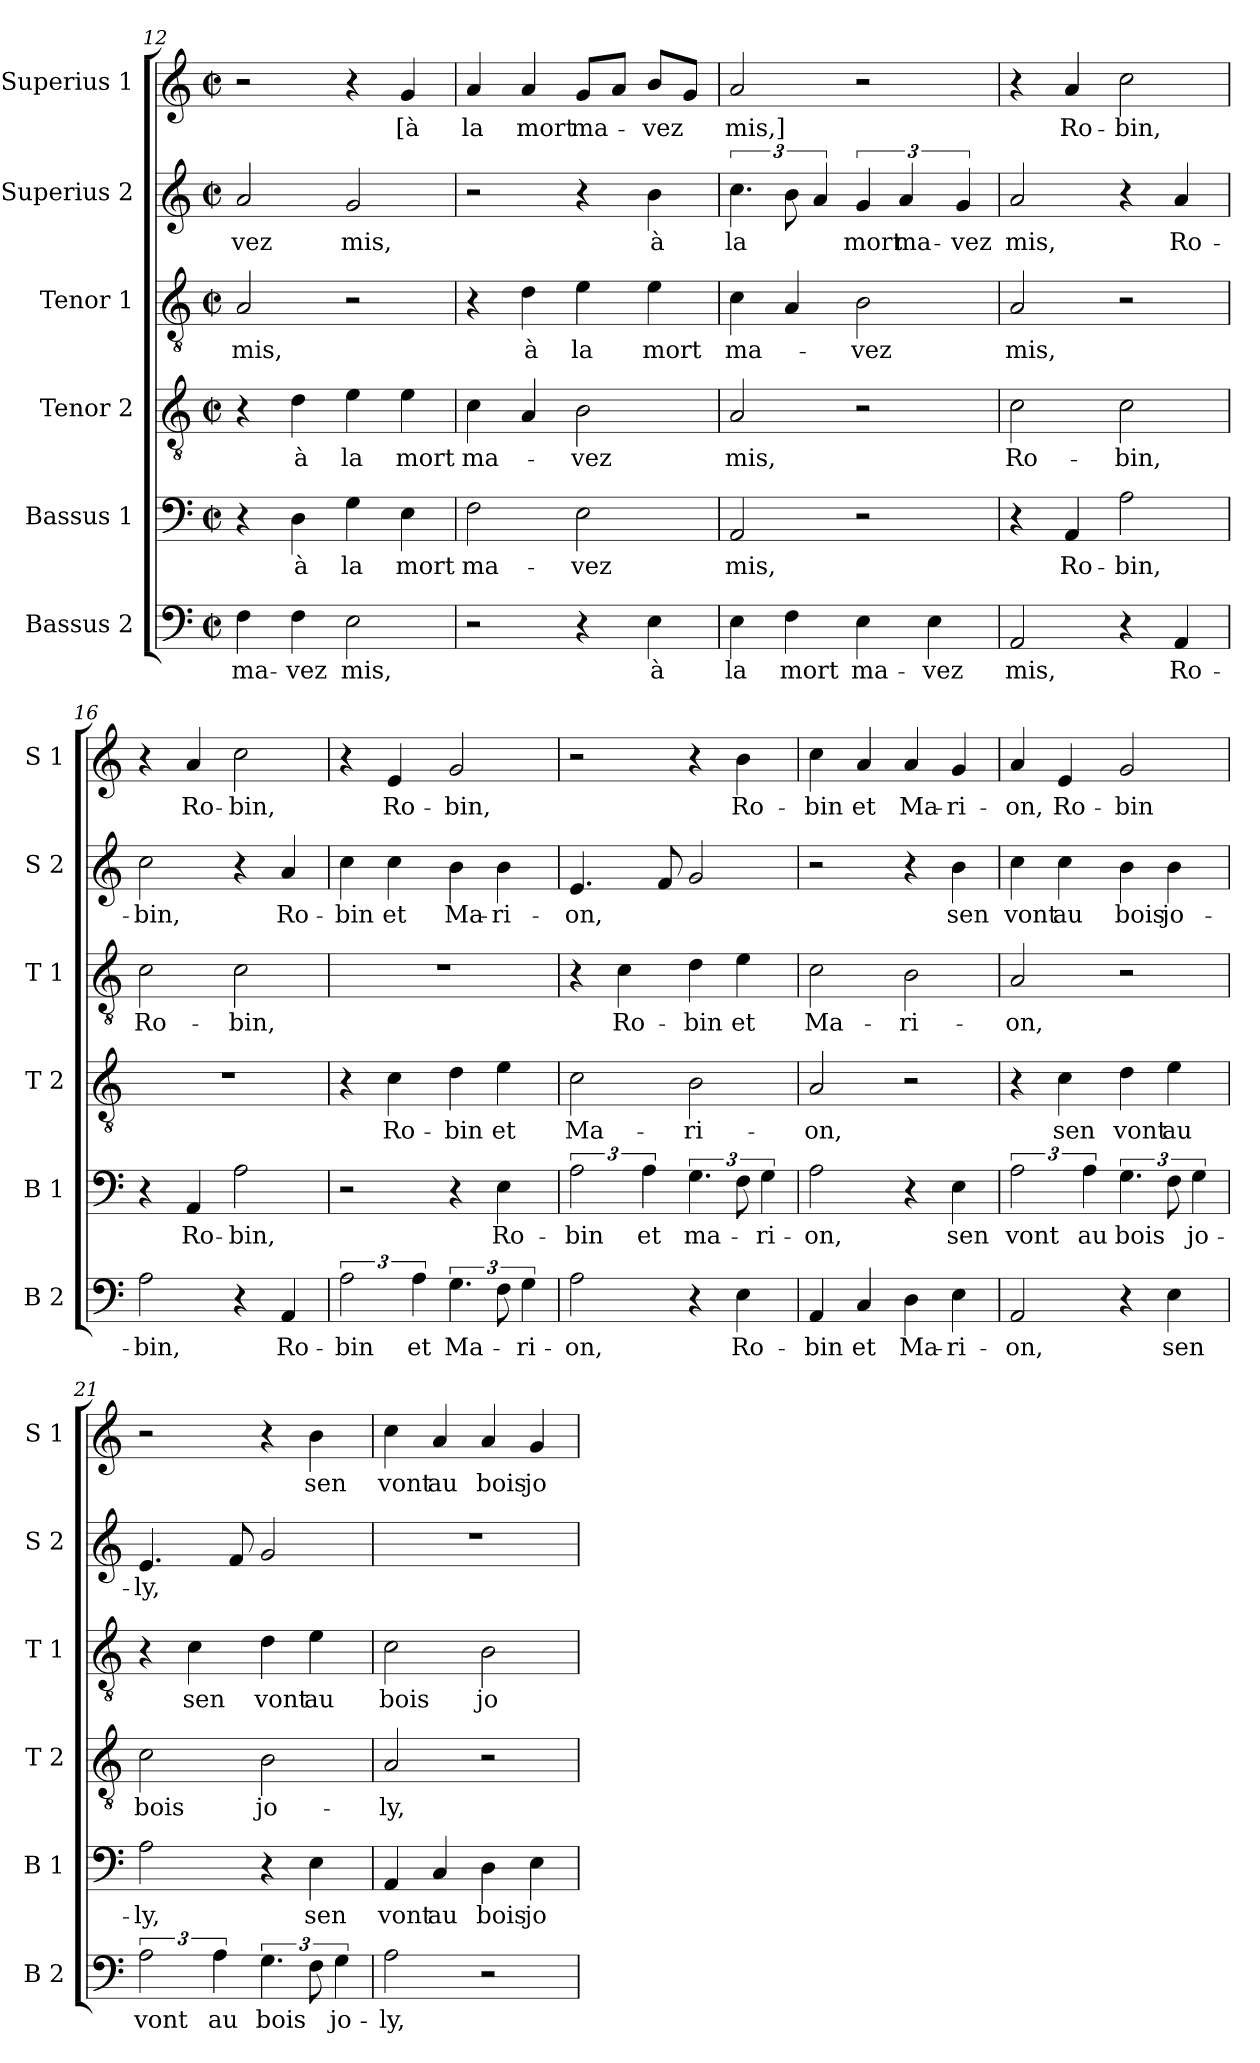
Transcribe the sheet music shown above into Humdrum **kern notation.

**kern	**text	**kern	**text	**kern	**text	**kern	**text	**kern	**text	**kern	**text
*part6	*part6	*part5	*part5	*part4	*part4	*part3	*part3	*part2	*part2	*part1	*part1
*staff6	*staff6	*staff5	*staff5	*staff4	*staff4	*staff3	*staff3	*staff2	*staff2	*staff1	*staff1
*I"Bassus 2	*	*I"Bassus 1	*	*I"Tenor 2	*	*I"Tenor 1	*	*I"Superius 2	*	*I"Superius 1	*
*I'B 2	*	*I'B 1	*	*I'T 2	*	*I'T 1	*	*I'S 2	*	*I'S 1	*
*clefF4	*	*clefF4	*	*clefGv2	*	*clefGv2	*	*clefG2	*	*clefG2	*
*k[]	*	*k[]	*	*k[]	*	*k[]	*	*k[]	*	*k[]	*
*C:	*	*C:	*	*C:	*	*C:	*	*C:	*	*C:	*
*M2/2	*	*M2/2	*	*M2/2	*	*M2/2	*	*M2/2	*	*M2/2	*
*met(c|)	*	*met(c|)	*	*met(c|)	*	*met(c|)	*	*met(c|)	*	*met(c|)	*
=12	=12	=12	=12	=12	=12	=12	=12	=12	=12	=12	=12
4F\	ma-	4r	.	4r	.	2A/	mis,	2a/	-vez	2r	.
4F\	-vez	4D\	à	4d\	à	.	.	.	.	.	.
2E\	mis,	4G\	la	4e\	la	2r	.	2g/	mis,	4r	.
.	.	4E\	mort	4e\	mort	.	.	.	.	4g/	[à
=13	=13	=13	=13	=13	=13	=13	=13	=13	=13	=13	=13
2r	.	2F\	ma-	4c\	ma-	4r	.	2r	.	4a/	la
.	.	.	.	4A/	.	4d\	à	.	.	4a/	mort
4r	.	2E\	-vez	2B\	-vez	4e\	la	4r	.	8g/L	ma-
.	.	.	.	.	.	.	.	.	.	8a/J	.
4E\	à	.	.	.	.	4e\	mort	4b\	à	8b/L	-vez
.	.	.	.	.	.	.	.	.	.	8g/J	.
=14	=14	=14	=14	=14	=14	=14	=14	=14	=14	=14	=14
4E\	la	2AA/	mis,	2A/	mis,	4c\	ma-	6.cc\	la	2a/	mis,]
4F\	mort	.	.	.	.	4A/	.	12b\	.	.	.
.	.	.	.	.	.	.	.	6a/	.	.	.
4E\	ma-	2r	.	2r	.	2B\	-vez	6g/	mort	2r	.
.	.	.	.	.	.	.	.	6a/	ma-	.	.
4E\	-vez	.	.	.	.	.	.	.	.	.	.
.	.	.	.	.	.	.	.	6g/	-vez	.	.
=15	=15	=15	=15	=15	=15	=15	=15	=15	=15	=15	=15
2AA/	mis,	4r	.	2c\	Ro-	2A/	mis,	2a/	mis,	4r	.
.	.	4AA/	Ro-	.	.	.	.	.	.	4a/	Ro-
4r	.	2A\	-bin,	2c\	-bin,	2r	.	4r	.	2cc\	-bin,
4AA/	Ro-	.	.	.	.	.	.	4a/	Ro-	.	.
!!LO:LB:g=z
=16	=16	=16	=16	=16	=16	=16	=16	=16	=16	=16	=16
2A\	-bin,	4r	.	1r	.	2c\	Ro-	2cc\	-bin,	4r	.
.	.	4AA/	Ro-	.	.	.	.	.	.	4a/	Ro-
4r	.	2A\	-bin,	.	.	2c\	-bin,	4r	.	2cc\	-bin,
4AA/	Ro-	.	.	.	.	.	.	4a/	Ro-	.	.
=17	=17	=17	=17	=17	=17	=17	=17	=17	=17	=17	=17
3A\	-bin	2r	.	4r	.	1r	.	4cc\	-bin	4r	.
.	.	.	.	4c\	Ro-	.	.	4cc\	et	4e/	Ro-
6A\	et	.	.	.	.	.	.	.	.	.	.
6.G\	Ma-	4r	.	4d\	-bin	.	.	4b\	Ma-	2g/	-bin,
12F\	.	4E\	Ro-	4e\	et	.	.	4b\	-ri-	.	.
6G\	-ri-	.	.	.	.	.	.	.	.	.	.
=18	=18	=18	=18	=18	=18	=18	=18	=18	=18	=18	=18
2A\	-on,	3A\	-bin	2c\	Ma-	4r	.	4.e/	-on,	2r	.
.	.	.	.	.	.	4c\	Ro-	.	.	.	.
.	.	6A\	et	.	.	.	.	.	.	.	.
.	.	.	.	.	.	.	.	8f/	.	.	.
4r	.	6.G\	ma-	2B\	-ri-	4d\	-bin	2g/	.	4r	.
4E\	Ro-	12F\	.	.	.	4e\	et	.	.	4b\	Ro-
.	.	6G\	-ri-	.	.	.	.	.	.	.	.
=19	=19	=19	=19	=19	=19	=19	=19	=19	=19	=19	=19
4AA/	-bin	2A\	-on,	2A/	-on,	2c\	Ma-	2r	.	4cc\	-bin
4C/	et	.	.	.	.	.	.	.	.	4a/	et
4D\	Ma-	4r	.	2r	.	2B\	-ri-	4r	.	4a/	Ma-
4E\	-ri-	4E\	sen	.	.	.	.	4b\	sen	4g/	-ri-
=20	=20	=20	=20	=20	=20	=20	=20	=20	=20	=20	=20
2AA/	-on,	3A\	vont	4r	.	2A/	-on,	4cc\	vont	4a/	-on,
.	.	.	.	4c\	sen	.	.	4cc\	au	4e/	Ro-
.	.	6A\	au	.	.	.	.	.	.	.	.
4r	.	6.G\	bois	4d\	vont	2r	.	4b\	bois	2g/	-bin
4E\	sen	12F\	.	4e\	au	.	.	4b\	jo-	.	.
.	.	6G\	jo-	.	.	.	.	.	.	.	.
!!LO:PB:g=z
=21	=21	=21	=21	=21	=21	=21	=21	=21	=21	=21	=21
3A\	vont	2A\	-ly,	2c\	bois	4r	.	4.e/	-ly,	2r	.
.	.	.	.	.	.	4c\	sen	.	.	.	.
6A\	au	.	.	.	.	.	.	.	.	.	.
.	.	.	.	.	.	.	.	8f/	.	.	.
6.G\	bois	4r	.	2B\	jo-	4d\	vont	2g/	.	4r	.
12F\	.	4E\	sen	.	.	4e\	au	.	.	4b\	sen
6G\	jo-	.	.	.	.	.	.	.	.	.	.
=22	=22	=22	=22	=22	=22	=22	=22	=22	=22	=22	=22
2A\	-ly,	4AA/	vont	2A/	-ly,	2c\	bois	1r	.	4cc\	vont
.	.	4C/	au	.	.	.	.	.	.	4a/	au
2r	.	4D\	bois	2r	.	2B\	jo-	.	.	4a/	bois
.	.	4E\	jo-	.	.	.	.	.	.	4g/	jo-
=	=	=	=	=	=	=	=	=	=	=	=
*-	*-	*-	*-	*-	*-	*-	*-	*-	*-	*-	*-
